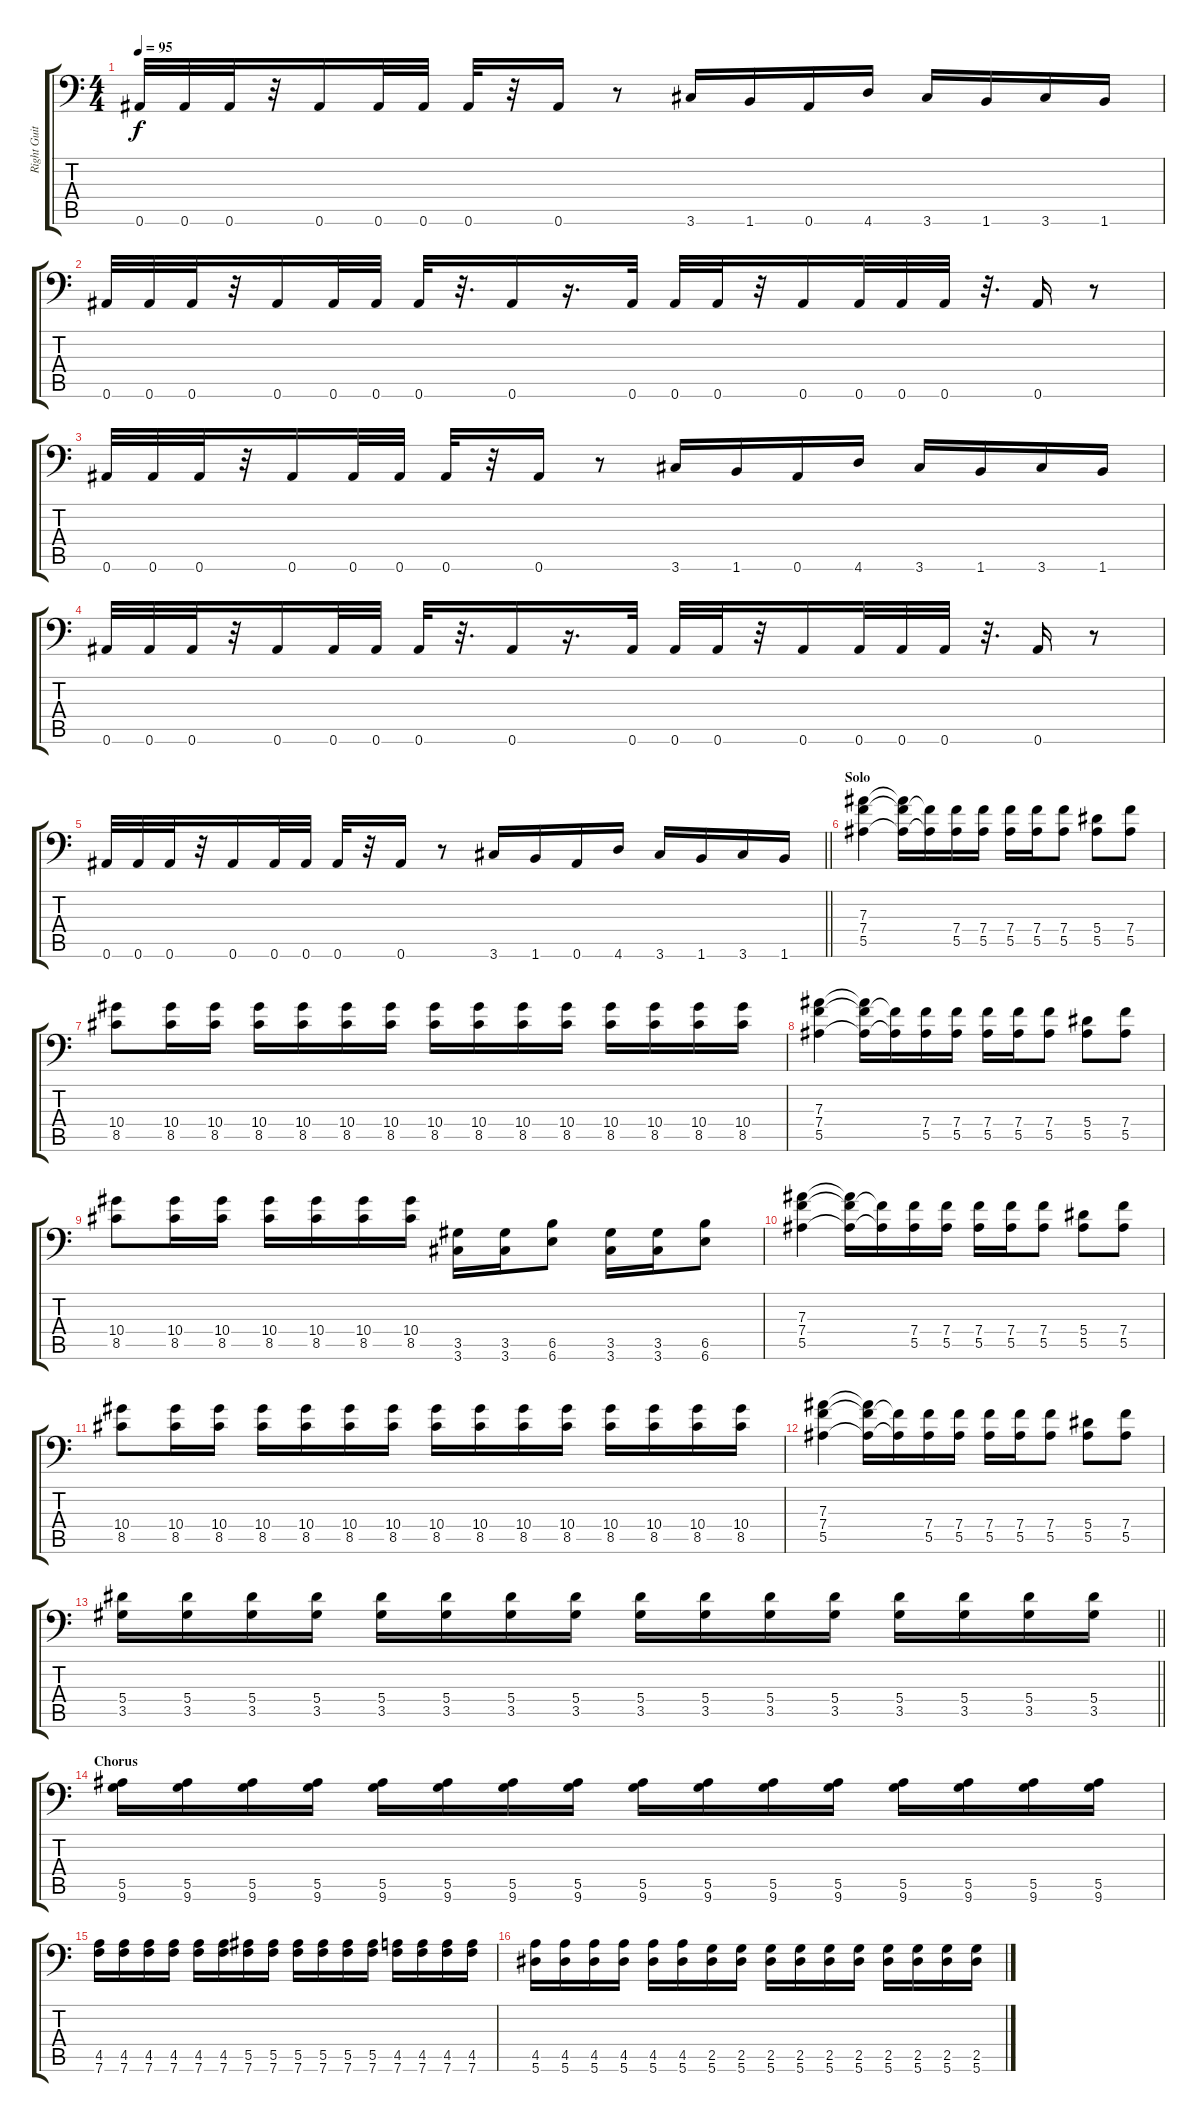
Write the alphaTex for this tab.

\track ("Right Guitar" "Right Guit") {instrument distortionguitar}
\staff {score tabs}
\tuning (C4 G3 Eb3 Bb2 F2 Bb1) {hide}
\ts (4 4)
\tempo 95
\clef f4
\ks c
0.6.32{dy f} 0.6.32 0.6.32 r.32 0.6.16 0.6.32 0.6.32 0.6.32 r.32 0.6.16 r.8 3.6.16 1.6.16 0.6.16 4.6.16 3.6.16 1.6.16 3.6.16 1.6.16 |
0.6.32 0.6.32 0.6.32 r.32 0.6.16 0.6.32 0.6.32 0.6.32 r.32{d} 0.6.16 r.16{d} 0.6.32 0.6.32 0.6.32 r.32 0.6.16 0.6.32 0.6.32 0.6.32 r.32{d} 0.6.16 r.8 |
0.6.32 0.6.32 0.6.32 r.32 0.6.16 0.6.32 0.6.32 0.6.32 r.32 0.6.16 r.8 3.6.16 1.6.16 0.6.16 4.6.16 3.6.16 1.6.16 3.6.16 1.6.16 |
0.6.32 0.6.32 0.6.32 r.32 0.6.16 0.6.32 0.6.32 0.6.32 r.32{d} 0.6.16 r.16{d} 0.6.32 0.6.32 0.6.32 r.32 0.6.16 0.6.32 0.6.32 0.6.32 r.32{d} 0.6.16 r.8 |
\barLineRight lightlight
0.6.32 0.6.32 0.6.32 r.32 0.6.16 0.6.32 0.6.32 0.6.32 r.32 0.6.16 r.8 3.6.16 1.6.16 0.6.16 4.6.16 3.6.16 1.6.16 3.6.16 1.6.16 |
\section ("" "Solo")
(7.3 7.4 5.5).4 (7.3{t} 7.4{t} 5.5{t}).16 (7.4{t} 5.5{t}).16 (7.4 5.5).16 (7.4 5.5).16 (7.4 5.5).16 (7.4 5.5).16 (7.4 5.5).8 (5.4 5.5).8 (7.4 5.5).8 |
(10.4 8.5).8 (10.4 8.5).16 (10.4 8.5).16 (10.4 8.5).16 (10.4 8.5).16 (10.4 8.5).16 (10.4 8.5).16 (10.4 8.5).16 (10.4 8.5).16 (10.4 8.5).16 (10.4 8.5).16 (10.4 8.5).16 (10.4 8.5).16 (10.4 8.5).16 (10.4 8.5).16 |
(7.3 7.4 5.5).4 (7.3{t} 7.4{t} 5.5{t}).16 (7.4{t} 5.5{t}).16 (7.4 5.5).16 (7.4 5.5).16 (7.4 5.5).16 (7.4 5.5).16 (7.4 5.5).8 (5.4 5.5).8 (7.4 5.5).8 |
(10.4 8.5).8 (10.4 8.5).16 (10.4 8.5).16 (10.4 8.5).16 (10.4 8.5).16 (10.4 8.5).16 (10.4 8.5).16 (3.5 3.6).16 (3.5 3.6).16 (6.5 6.6).8 (3.5 3.6).16 (3.5 3.6).16 (6.5 6.6).8 |
(7.3 7.4 5.5).4 (7.3{t} 7.4{t} 5.5{t}).16 (7.4{t} 5.5{t}).16 (7.4 5.5).16 (7.4 5.5).16 (7.4 5.5).16 (7.4 5.5).16 (7.4 5.5).8 (5.4 5.5).8 (7.4 5.5).8 |
(10.4 8.5).8 (10.4 8.5).16 (10.4 8.5).16 (10.4 8.5).16 (10.4 8.5).16 (10.4 8.5).16 (10.4 8.5).16 (10.4 8.5).16 (10.4 8.5).16 (10.4 8.5).16 (10.4 8.5).16 (10.4 8.5).16 (10.4 8.5).16 (10.4 8.5).16 (10.4 8.5).16 |
(7.3 7.4 5.5).4 (7.3{t} 7.4{t} 5.5{t}).16 (7.4{t} 5.5{t}).16 (7.4 5.5).16 (7.4 5.5).16 (7.4 5.5).16 (7.4 5.5).16 (7.4 5.5).8 (5.4 5.5).8 (7.4 5.5).8 |
\barLineRight lightlight
(5.4 3.5).16 (5.4 3.5).16 (5.4 3.5).16 (5.4 3.5).16 (5.4 3.5).16 (5.4 3.5).16 (5.4 3.5).16 (5.4 3.5).16 (5.4 3.5).16 (5.4 3.5).16 (5.4 3.5).16 (5.4 3.5).16 (5.4 3.5).16 (5.4 3.5).16 (5.4 3.5).16 (5.4 3.5).16 |
\section ("" "Chorus")
(5.5 9.6).16 (5.5 9.6).16 (5.5 9.6).16 (5.5 9.6).16 (5.5 9.6).16 (5.5 9.6).16 (5.5 9.6).16 (5.5 9.6).16 (5.5 9.6).16 (5.5 9.6).16 (5.5 9.6).16 (5.5 9.6).16 (5.5 9.6).16 (5.5 9.6).16 (5.5 9.6).16 (5.5 9.6).16 |
(4.5 7.6).16 (4.5 7.6).16 (4.5 7.6).16 (4.5 7.6).16 (4.5 7.6).16 (4.5 7.6).16 (5.5 7.6).16 (5.5 7.6).16 (5.5 7.6).16 (5.5 7.6).16 (5.5 7.6).16 (5.5 7.6).16 (4.5 7.6).16 (4.5 7.6).16 (4.5 7.6).16 (4.5 7.6).16 |
(4.5 5.6).16 (4.5 5.6).16 (4.5 5.6).16 (4.5 5.6).16 (4.5 5.6).16 (4.5 5.6).16 (2.5 5.6).16 (2.5 5.6).16 (2.5 5.6).16 (2.5 5.6).16 (2.5 5.6).16 (2.5 5.6).16 (2.5 5.6).16 (2.5 5.6).16 (2.5 5.6).16 (2.5 5.6).16
